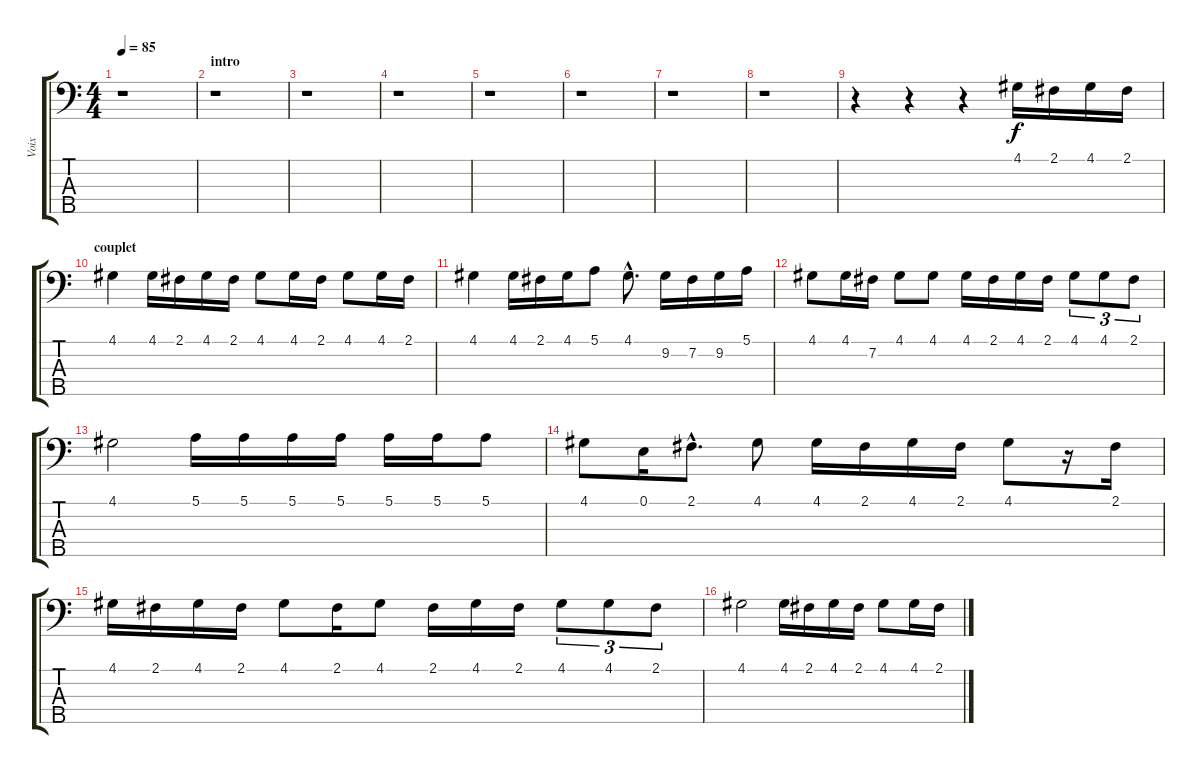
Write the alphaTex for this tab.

\track ("Voix" "Voix") {instrument lead1square}
\staff {score tabs}
\tuning (E3 B2 G2 D2 A1) {hide}
\ts (4 4)
\tempo 85
\clef f4
\ks c
r.1{dy f instrument lead1square} |
\section ("" "intro")
r.1 |
r.1 |
r.1 |
r.1 |
r.1 |
r.1 |
r.1 |
r.4 r.4 r.4 4.1.16 2.1.16 4.1.16 2.1.16 |
\section ("" "couplet")
4.1.4 4.1.16 2.1.16 4.1.16 2.1.16 4.1.8 4.1.16 2.1.16 4.1.8 4.1.16 2.1.16 |
4.1.4 4.1.16 2.1.16 4.1.16 5.1.8 4.1{hac}.8{d} 9.2.16 7.2.16 9.2.16 5.1.16 |
4.1.8 4.1.16 7.2.16 4.1.8 4.1.8 4.1.16 2.1.16 4.1.16 2.1.16 4.1.8{tu (3 2)} 4.1.8{tu (3 2)} 2.1.8{tu (3 2)} |
4.1.2 5.1.16 5.1.16 5.1.16 5.1.16 5.1.16 5.1.16 5.1.8 |
4.1.8 0.1.16 2.1{hac}.8{d} 4.1.8 4.1.16 2.1.16 4.1.16 2.1.16 4.1.8 r.16 2.1.16 |
4.1.16 2.1.16 4.1.16 2.1.16 4.1.8 2.1.16 4.1.8 2.1.16 4.1.16 2.1.16 4.1.8{tu (3 2)} 4.1.8{tu (3 2)} 2.1.8{tu (3 2)} |
4.1.2 4.1.16 2.1.16 4.1.16 2.1.16 4.1.8 4.1.16 2.1.16
